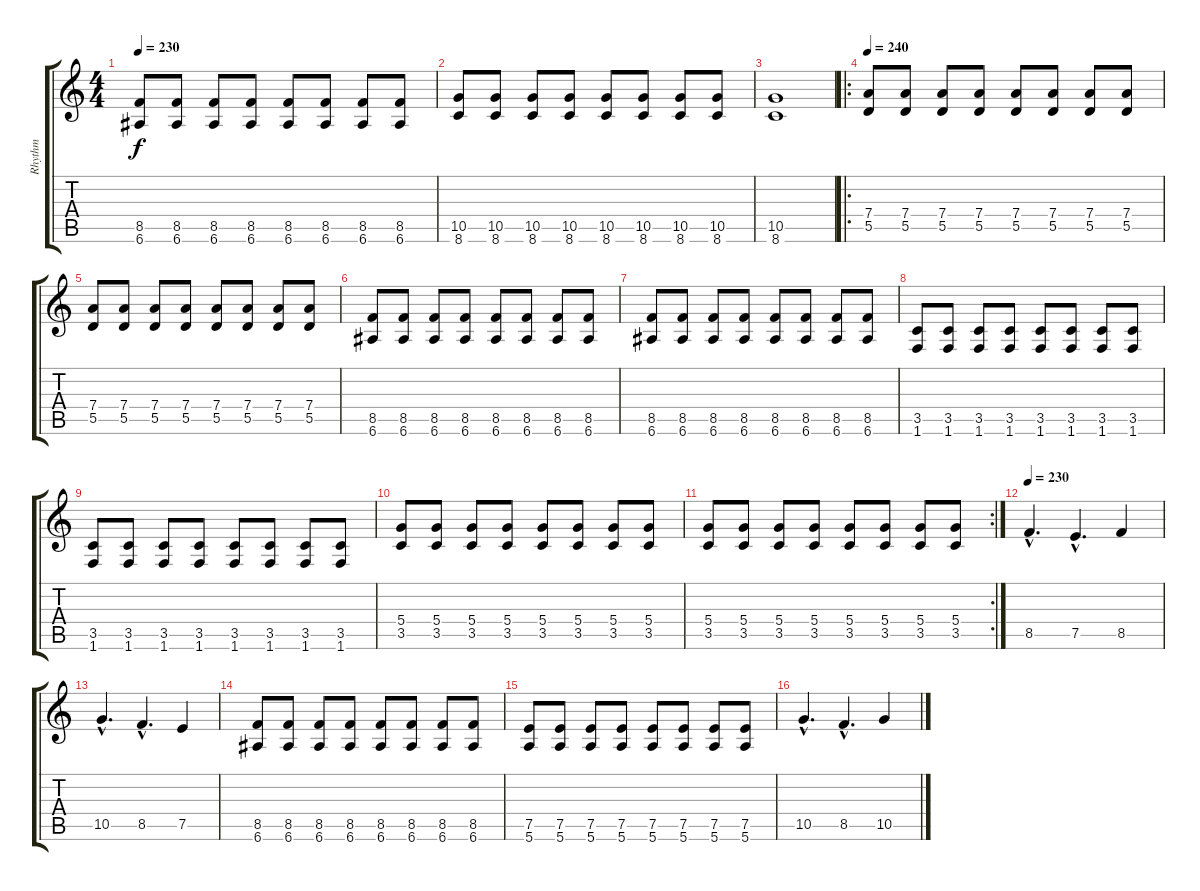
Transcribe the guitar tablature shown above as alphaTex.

\track ("Rhythm" "Rhythm") {instrument overdrivenguitar}
\staff {score tabs}
\tuning (E4 B3 G3 D3 A2 E2) {hide}
\ts (4 4)
\tempo 230
\clef g2
\ks c
(8.5 6.6).8{dy f} (8.5 6.6).8 (8.5 6.6).8 (8.5 6.6).8 (8.5 6.6).8 (8.5 6.6).8 (8.5 6.6).8 (8.5 6.6).8 |
(10.5 8.6).8 (10.5 8.6).8 (10.5 8.6).8 (10.5 8.6).8 (10.5 8.6).8 (10.5 8.6).8 (10.5 8.6).8 (10.5 8.6).8 |
(10.5 8.6).1 |
\ro
\tempo 240
(7.4 5.5).8 (7.4 5.5).8 (7.4 5.5).8 (7.4 5.5).8 (7.4 5.5).8 (7.4 5.5).8 (7.4 5.5).8 (7.4 5.5).8 |
(7.4 5.5).8 (7.4 5.5).8 (7.4 5.5).8 (7.4 5.5).8 (7.4 5.5).8 (7.4 5.5).8 (7.4 5.5).8 (7.4 5.5).8 |
(8.5 6.6).8 (8.5 6.6).8 (8.5 6.6).8 (8.5 6.6).8 (8.5 6.6).8 (8.5 6.6).8 (8.5 6.6).8 (8.5 6.6).8 |
(8.5 6.6).8 (8.5 6.6).8 (8.5 6.6).8 (8.5 6.6).8 (8.5 6.6).8 (8.5 6.6).8 (8.5 6.6).8 (8.5 6.6).8 |
(3.5 1.6).8 (3.5 1.6).8 (3.5 1.6).8 (3.5 1.6).8 (3.5 1.6).8 (3.5 1.6).8 (3.5 1.6).8 (3.5 1.6).8 |
(3.5 1.6).8 (3.5 1.6).8 (3.5 1.6).8 (3.5 1.6).8 (3.5 1.6).8 (3.5 1.6).8 (3.5 1.6).8 (3.5 1.6).8 |
(5.4 3.5).8 (5.4 3.5).8 (5.4 3.5).8 (5.4 3.5).8 (5.4 3.5).8 (5.4 3.5).8 (5.4 3.5).8 (5.4 3.5).8 |
\rc 2
(5.4 3.5).8 (5.4 3.5).8 (5.4 3.5).8 (5.4 3.5).8 (5.4 3.5).8 (5.4 3.5).8 (5.4 3.5).8 (5.4 3.5).8 |
\tempo 230
8.5{hac}.4{d} 7.5{hac}.4{d} 8.5.4 |
10.5{hac}.4{d} 8.5{hac}.4{d} 7.5.4 |
(8.5 6.6).8 (8.5 6.6).8 (8.5 6.6).8 (8.5 6.6).8 (8.5 6.6).8 (8.5 6.6).8 (8.5 6.6).8 (8.5 6.6).8 |
(7.5 5.6).8 (7.5 5.6).8 (7.5 5.6).8 (7.5 5.6).8 (7.5 5.6).8 (7.5 5.6).8 (7.5 5.6).8 (7.5 5.6).8 |
10.5{hac}.4{d} 8.5{hac}.4{d} 10.5.4
